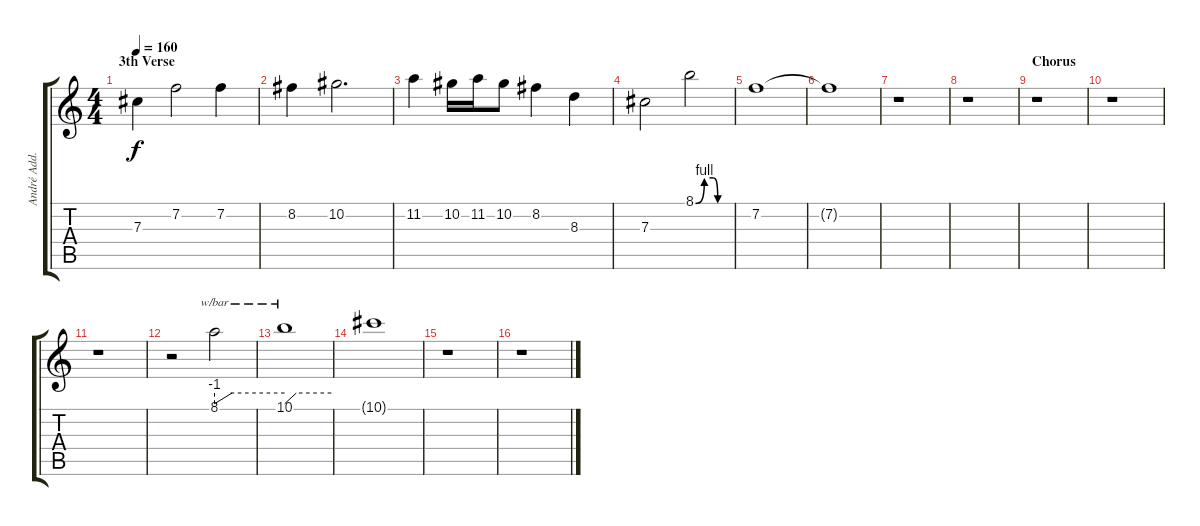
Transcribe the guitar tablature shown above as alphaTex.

\track ("André Add. (1)" "André Add.") {instrument distortionguitar}
\staff {score tabs}
\tuning (Eb4 Bb3 Gb3 Db3 Ab2 Eb2) {hide}
\ts (4 4)
\section ("" "3th Verse")
\tempo 160
\clef g2
\ks c
7.3.4{dy f volume 12 instrument distortionguitar} 7.2.2 7.2.4 |
8.2.4 10.2.2{d} |
11.2.4 10.2.16 11.2.16 10.2.8 8.2.4 8.3.4 |
7.3.2 8.1{be (custom 0 0 15 4 30 4 38 0 60 0)}.2 |
7.2.1 |
7.2{t}.1 |
r.1 |
r.1 |
\section ("" "Chorus")
r.1 |
r.1 |
r.1 |
r.2{volume 8 instrument electricguitarjazz} 8.1.2{tbe (custom default 0 -4 15 0 60 0)} |
10.1.1{tbe (custom default 0 -4 15 0 60 0)} |
10.1{t}.1 |
r.1 |
r.1
